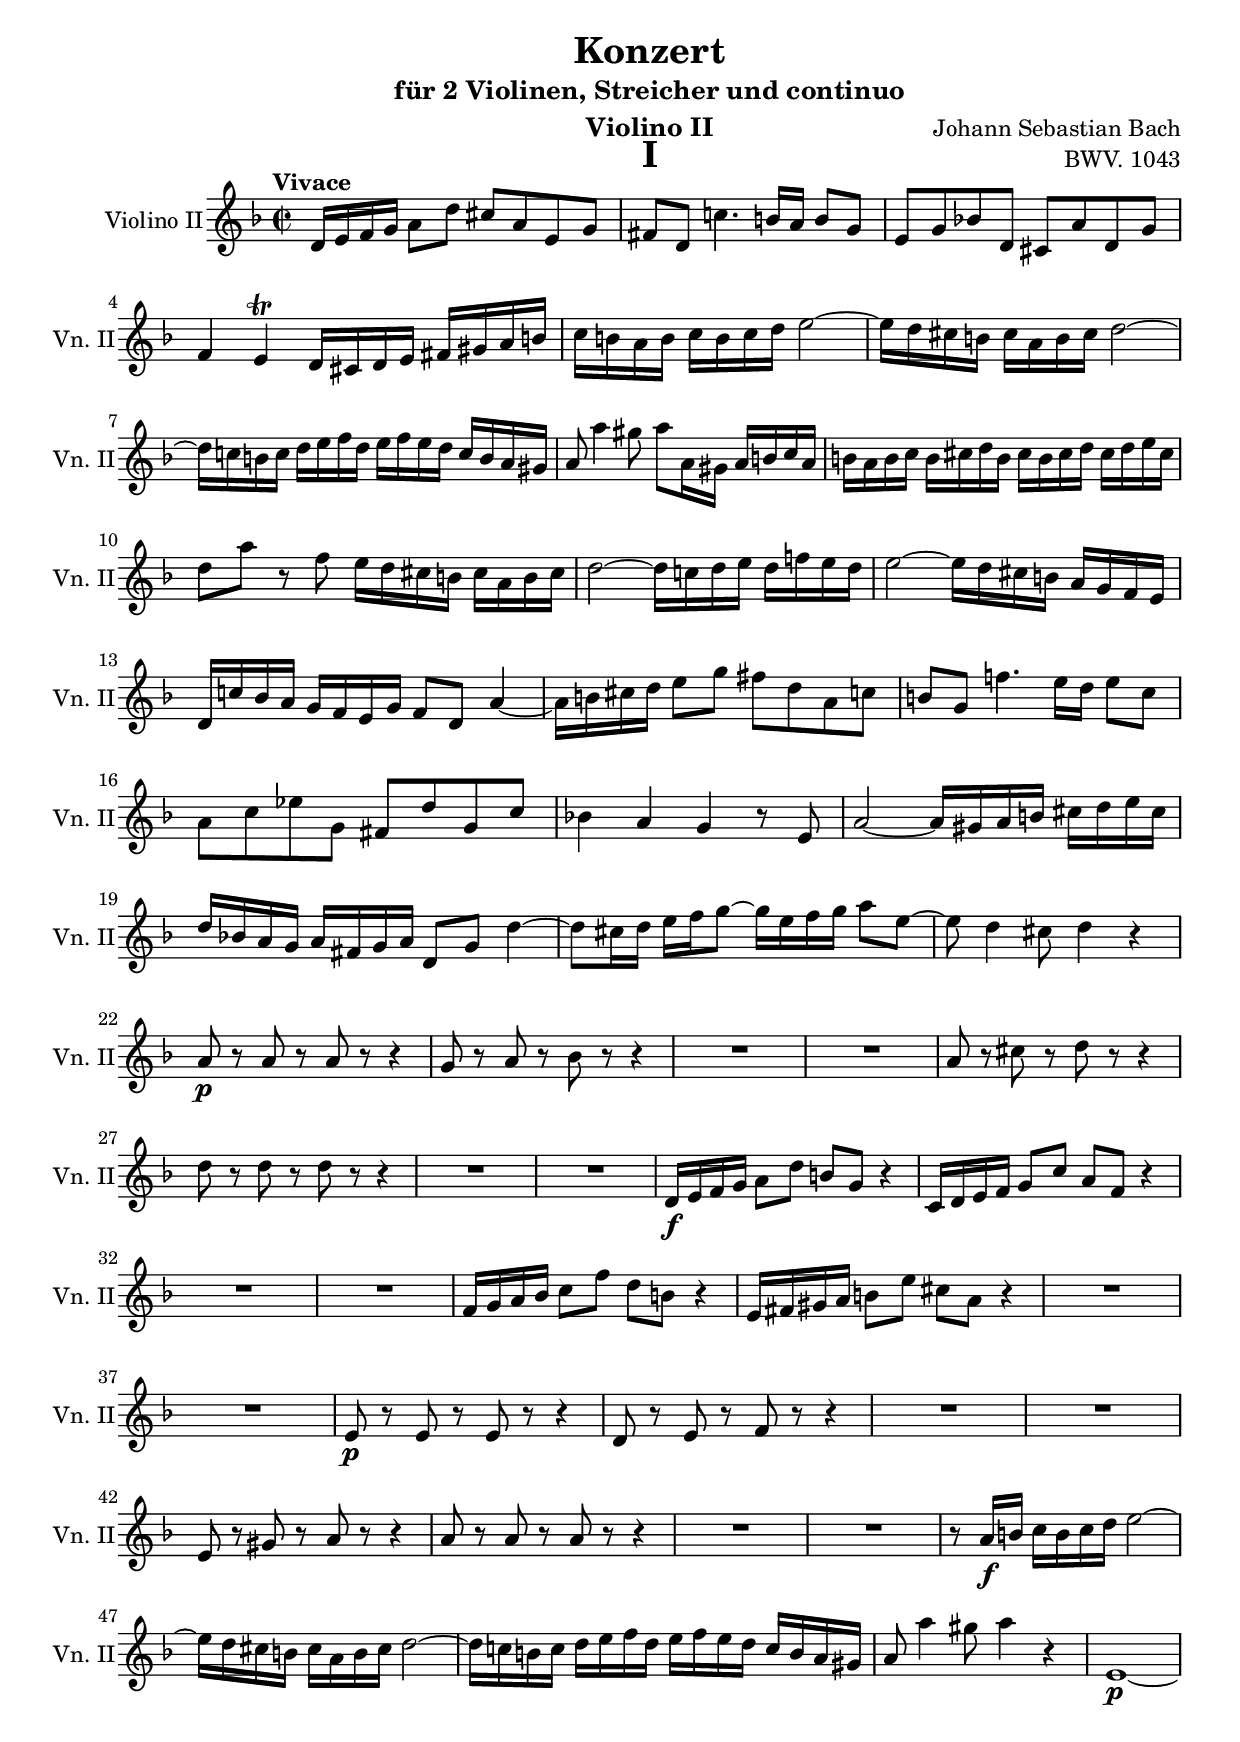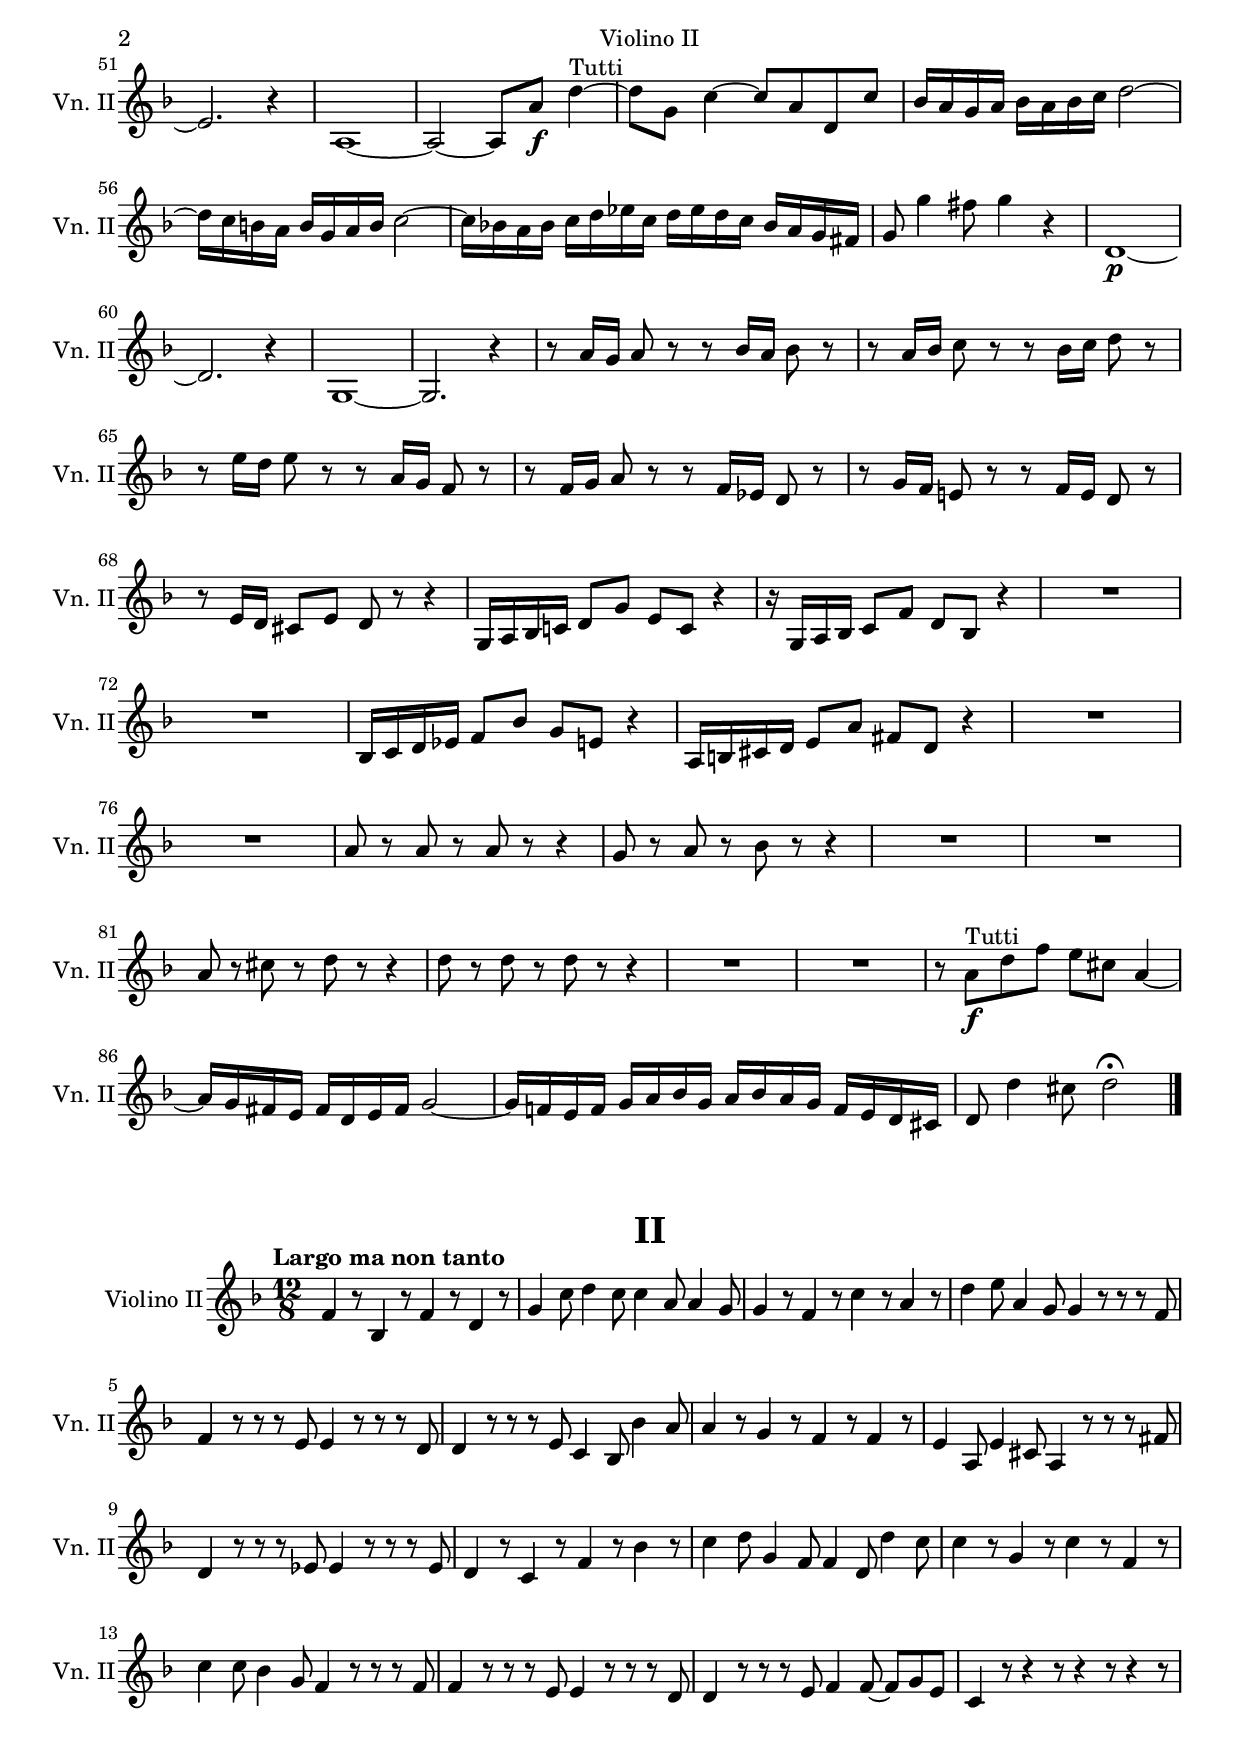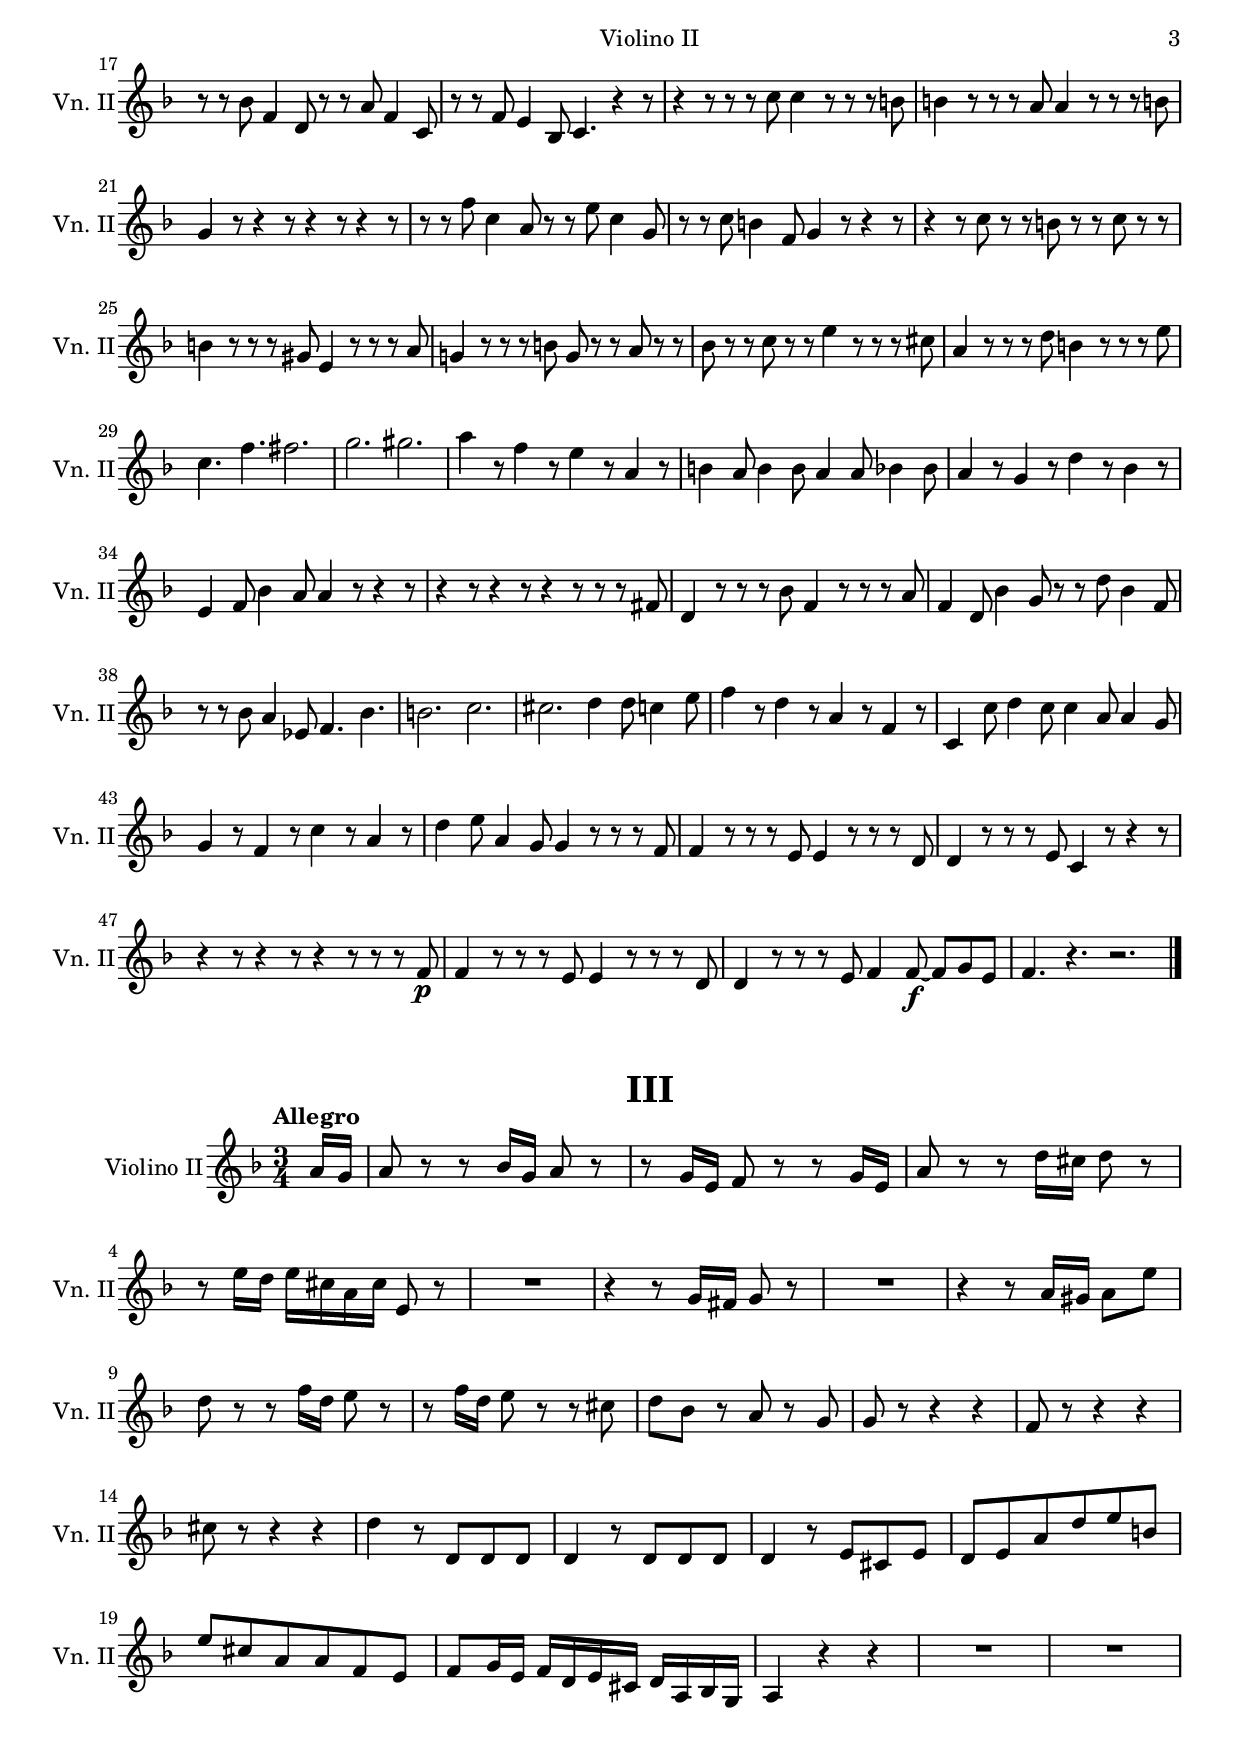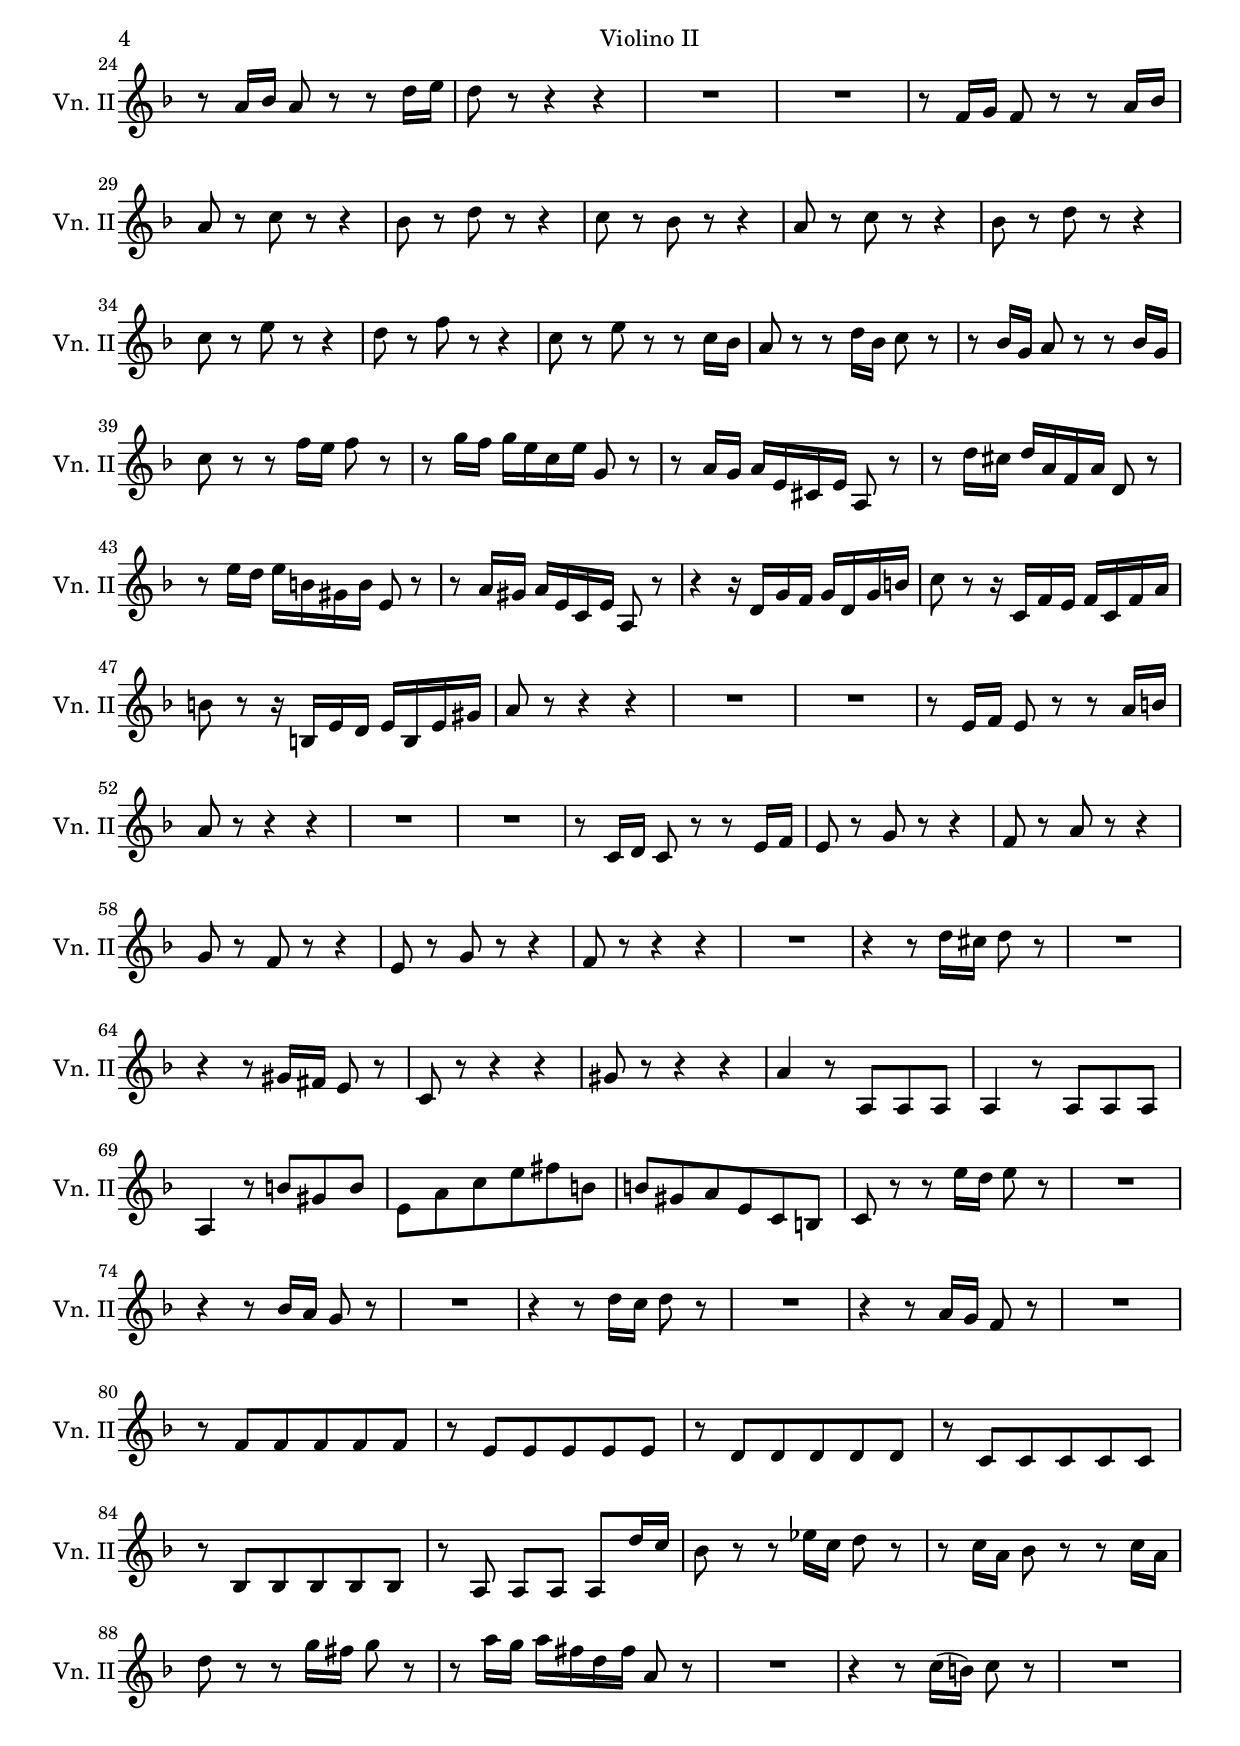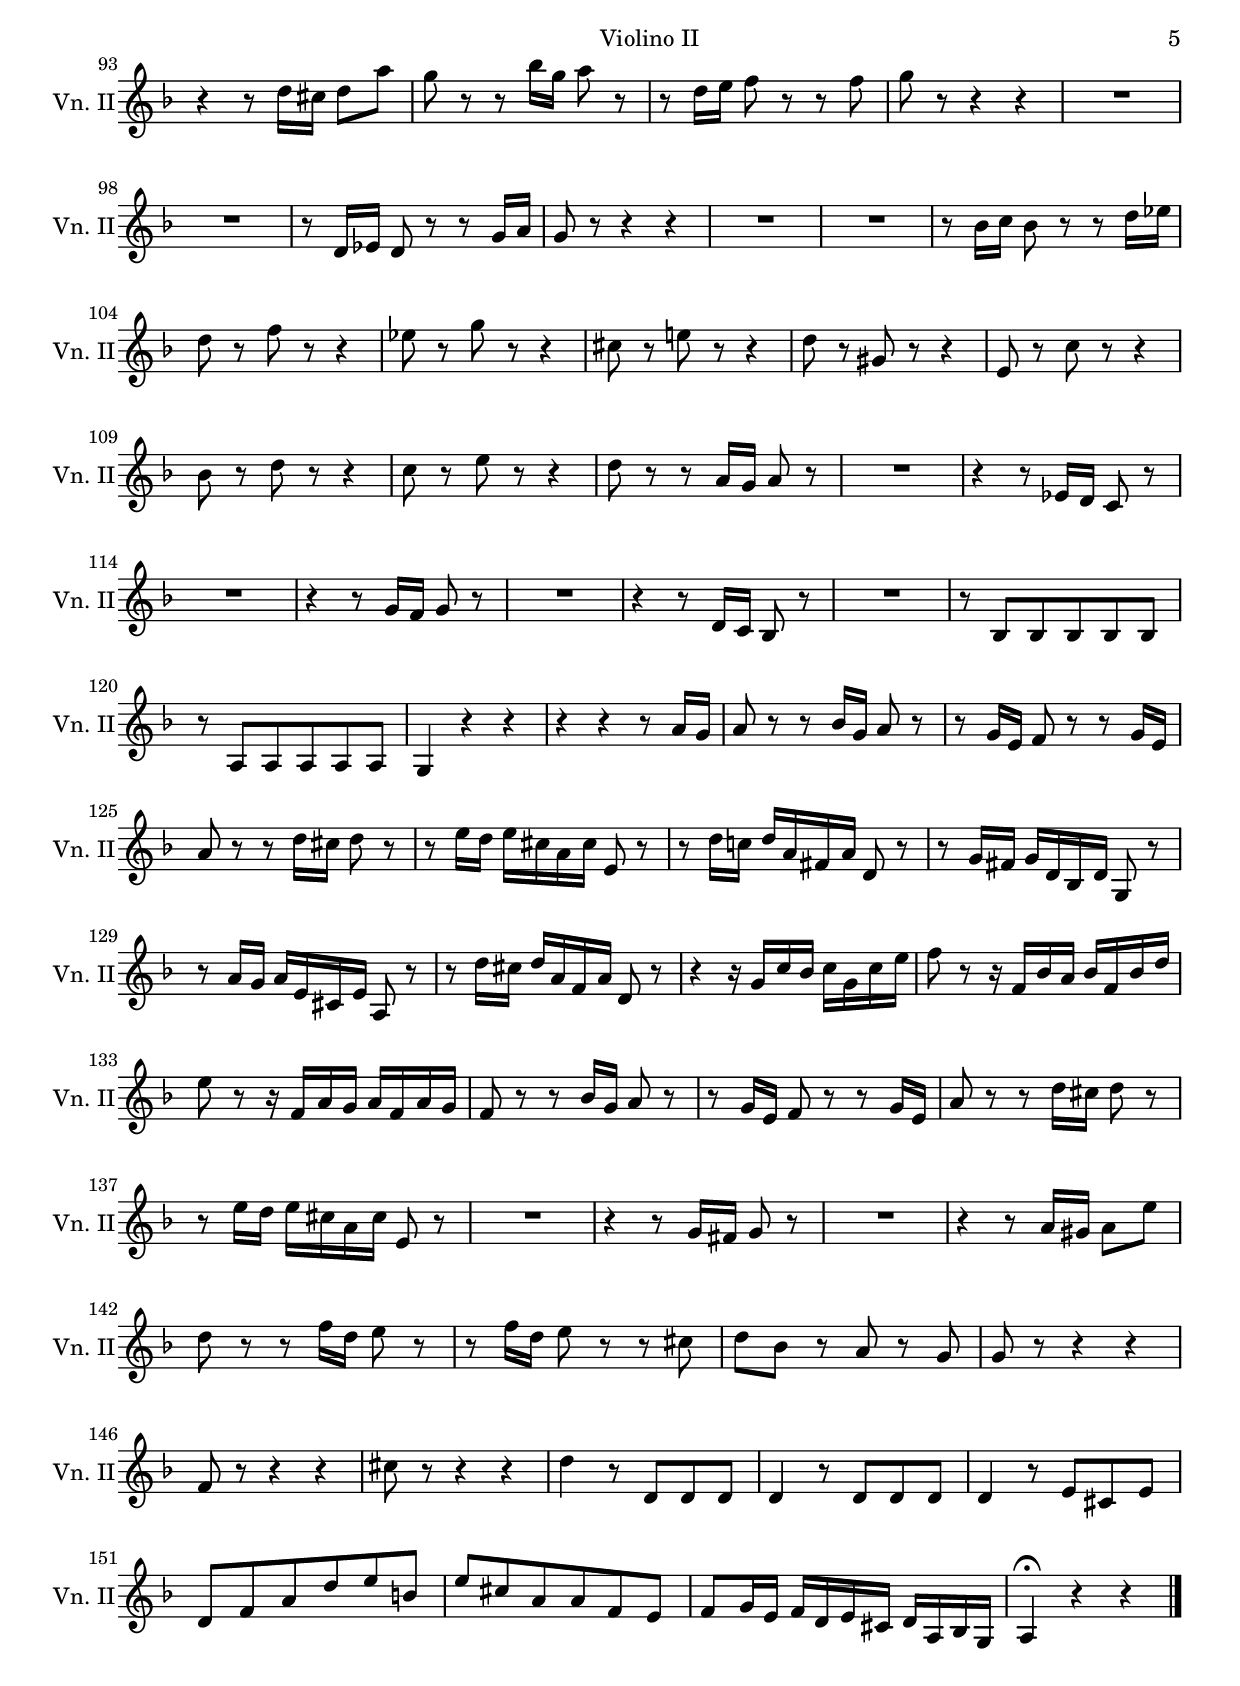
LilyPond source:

\include "../definitions.ily"
violinTwoFirstMov = \new Staff \relative c' {
  \set Staff.instrumentName = \vnIILN
  \set Staff.shortInstrumentName = \vnIISN
  \set Staff.midiInstrument = \vnMN
  \key d \minor
  \time 2/2
  \tempo \firstMovTempoText
  \set Timing.beamExceptions = #'((end . (((1 . 16) . (4 4 4 4)))))
  d16 e f g a8 d cis a e g |
  fis8 d c'!4. b16 a b8 g |
  e8 g bes! d, cis a' d, g |
  f4 e\trill d16 cis d e fis gis a b |
  c16 b a b c b c d e2~ |
  e16 d cis b cis a b cis d2~ |
  d16 c! b c d e f d e f e d c b a gis |
  a8 a'4 gis8 a a,16 gis a b c a |
  b16 a b c b cis d b cis b cis d cis d e cis |
  d8 a' r f e16 d cis b cis a b cis | % 10
  d2~ d16 c! d e d f! e d |
  e2~ e16 d cis b a g f e |
  d16 c'! bes a g f e g f8 d a'4~ |
  a16 b cis d e8 g fis d a c |
  b8 g f'!4. e16 d e8 c |
  a8 c es g, fis d' g, c |
  bes!4 a g r8 e |
  a2~ a16 gis a b cis d e cis |
  d16 bes! a g a fis g a d,8 g d'4~ |
  d8 cis16 d e f g8~ g16 e f g a8 e~ | % 20
  e8 d4 cis8 d4 r |
  a8\p r a r a r r4 |
  g8 r a r bes r r4 |
  R1*2 |
  a8 r cis r d r r4 |
  d8 r d r d r r4 |
  R1*2 |
  d,16\f e f g a8 d b g r4 | % 30
  c,16 d e f g8 c a f r4 |
  R1*2 |
  f16 g a bes c8 f d b r4 |
  e,16 fis gis a b8 e cis a r4 |
  R1*2 |
  e8\p r e r e r r4 |
  d8 r e r f r r4 |
  R1*2 | % 40
  e8 r gis r a r r4 |
  a8 r a r a r r4 |
  R1*2 |
  r8 a16\f b c b c d e2~ |
  e16 d cis b cis a b cis d2~ |
  d16 c! b c d e f d e f e d c b a gis |
  a8 a'4 gis8 a4 r |
  e,1\p~ | % 50
  e2. r4 |
  a,1~ |
  a2~ a8 a'\f d4^"Tutti" ~ |
  d8 g, c4~ c8 a d, c' |
  bes16 a g a bes a bes c d2~ |
  d16 c b a b g a b c2~ |
  c16 bes! a bes c d es c d es d c bes a g fis |
  g8 g'4 fis8 g4 r |
  d,1\p~ |
  d2. r4 | % 60
  g,1~ |
  g2. r4 |
  r8 a'16 g a8 r r bes16 a bes8 r |
  r8 a16 bes c8 r r bes16 c d8 r |
  r8 e16 d e8 r r a,16 g f8 r |
  r8 f16 g a8 r r f16 es d8 r |
  r8 g16 f e!8 r r f16 e d8 r |
  r8 e16 d cis8 e d r r4 |
  g,16 a bes c! d8 g e c r4 |
  r16 g a bes c8 f d bes r4 |
  R1*2 |
  bes16 c d es f8 bes g e r4 |
  a,16 b cis d e8 a fis d r4 |
  R1*2 |
  a'8 r a r a r r4 |
  g8 r a r bes r r4 |
  R1*2 | % 80
  a8 r cis r d r r4 |
  d8 r d r d r r4 |
  R1*2 |
  r8 a\f^"Tutti" d f e cis a4~ |
  a16 g fis e fis d e fis g2~ |
  g16 f! e f g a bes g a bes a g f e d cis |
  d8 d'4 cis8 d2\fermata \bar "|."
}

violinTwoSecondMov = \new Staff \relative c' {
  \set Staff.instrumentName = \vnIILN
  \set Staff.shortInstrumentName = \vnIISN
  \set Staff.midiInstrument = \vnMN
  \key f \major
  \time 12/8
  \tempo \secondMovTempoText

  f4 r8 bes,4 r8 f'4 r8 d4 r8 |
  g4 c8 d4 c8 c4 a8 a4 g8 |
  g4 r8 f4 r8 c'4 r8 a4 r8 |
  d4 e8 a,4 g8 g4 r8 r r f |
  f4 r8 r r e8 e4 r8 r r d |
  d4 r8 r r e c4 bes8 bes'4 a8 |
  a4 r8 g4 r8 f4 r8 f4 r8 |
  e4 a,8 e'4 cis8 a4 r8 r r fis' |
  d4 r8 r r es es4 r8 r r es |
  d4 r8 c4 r8 f4 r8 bes4 r8 | % 10
  c4 d8 g,4 f8 f4 d8 d'4 c8 |
  c4 r8 g4 r8 c4 r8 f,4 r8 |
  c'4 c8 bes4 g8 f4 r8 r r f |
  f4 r8 r r e e4 r8 r r d |
  d4 r8 r r e f4 f8~ f g e |
  c4 r8 r4 r8 r4 r8 r4 r8 |
  r8 r bes' f4 d8 r r a' f4 c8 |
  r8 r f8 e4 bes8 c4. r4 r8 |
  r4 r8 r r c' c4 r8 r r b |
  b4 r8 r r a a4 r8 r r b! | % 20
  g4 r8 r4 r8 r4 r8 r4 r8 |
  r8 r f' c4 a8 r r e' c4 g8 |
  r8 r c b4 f8 g4 r8 r4 r8 |
  r4 r8 c r r b r r c r r |
  b4 r8 r r gis e4 r8 r r a |
  g!4 r8 r r b g r r a r r |
  bes8 r r c r r e4 r8 r r cis |
  a4 r8 r r d b4 r8 r r e |
  c4. f4. fis2. |
  g2. gis | % 30
  a4 r8 f4 r8 e4 r8 a,4 r8 |
  b4 a8 b4 b8 a4 a8 bes4 bes8 |
  a4 r8 g4 r8 d'4 r8 bes4 r8 |
  e,4 f8 bes4 a8 a4 r8 r4 r8 |
  r4 r8 r4 r8 r4 r8 r r fis |
  d4 r8 r r bes' f4 r8 r r a |
  f4 d8 bes'4 g8 r r d' bes4 f8 |
  r8 r bes a4 es8 f4. bes4. |
  b2. c2. |
  cis2. d4 d8 c4 e8 | % 40
  f4 r8 d4 r8 a4 r8 f4 r8 |
  c4 c'8 d4 c8 c4 a8 a4 g8 |
  g4 r8 f4 r8 c'4 r8 a4 r8 |
  d4 e8 a,4 g8 g4 r8 r r f8 |
  f4 r8 r r e e4 r8 r r d |
  d4 r8 r r e c4 r8 r4 r8 |
  r4 r8 r4 r8 r4 r8 r r f\p |
  f4 r8 r r e e4 r8 r r d |
  d4 r8 r r e f4 f8\f~ f g e |
  f4. r r2. \bar "|."
}

violinTwoThirdMov = \new Staff \relative c'' {
  \set Staff.instrumentName = \vnIILN
  \set Staff.shortInstrumentName = \vnIISN
  \set Staff.midiInstrument = \vnMN
  \key d \minor
  \time 3/4
  \tempo \thirdMovTempoText

  \partial 8
  a16 g |
  a8 r r bes16 g a8 r |
  r8 g16 e f8 r r g16 e |
  a8 r r d16 cis d8 r |
  r8 e16 d e cis a cis e,8 r |
  R1*3/4 |
  r4 r8 g16 fis g8 r |
  R1*3/4 |
  r4 r8 a16 gis a8 e' |
  d8 r r f16 d e8 r |
  r8 f16 d e8 r r cis | % 10
  d8 bes r a r g |
  g8 r r4 r |
  f8 r r4 r |
  cis'8 r r4 r |
  d4 r8 d, d d |
  d4 r8 d d d |
  d4 r8 e cis e |
  d8 e a d e b |
  e8 cis a a f e |
  f8 g16 e f d e cis d a bes g | % 20
  a4 r r |
  R1*3/4*2 |
  r8 a'16 bes a8 r r d16 e |
  d8 r r4 r |
  R1*3/4*2 |
  r8 f,16 g f8 r r a16 bes |
  a8 r c r r4 |
  bes8 r d r r4 | % 30
  c8 r bes r r4 |
  a8 r c r r4 |
  bes8 r d r r4 |
  c8 r e r r4 |
  d8 r f r r4 |
  c8 r e r r c16 bes |
  a8 r r d16 bes c8 r |
  r8 bes16 g a8 r r bes16 g |
  c8 r r f16 e f8 r |
  r8 g16 f g e c e g,8 r | % 40
  r8 a16 g a e cis e a,8 r |
  r8 d'16 cis d a f a d,8 r |
  r8 e'16 d e b gis b e,8 r |
  r8 a16 gis a e c e a,8 r |
  r4 r16 d g f g d g b |
  c8 r8 r16 c, f e f c f a |
  b8 r r16 b, e d e b e gis |
  a8 r r4 r |
  R1*3/4*2 |
  r8 e16 f e8 r r a16 b |
  a8 r r4 r |
  R1*3/4*2 |
  r8 c,16 d c8 r r e16 f |
  e8 r g r r4 |
  f8 r a r r4 |
  g8 r f r r4 |
  e8 r g r r4 |
  f8 r r4 r | % 60
  R1*3/4 |
  r4 r8 d'16 cis d8 r |
  R1*3/4 |
  r4 r8 gis,16 fis e8 r |
  c8 r r4 r |
  gis'8 r r4 r |
  a4 r8 a, a a |
  a4 r8 a a a |
  a4 r8 b' gis b |
  e,8 a c e fis b, | % 70
  b8 gis a e c b |
  c8 r r e'16 d e8 r |
  R1*3/4 |
  r4 r8 bes16 a g8 r |
  R1*3/4 |
  r4 r8 d'16 c d8 r |
  R1*3/4 |
  r4 r8 a16 g f8 r |
  R1*3/4 |
  r8 f f f f f | %80
  r8 e e e e e |
  r8 d d d d d |
  r8 c c c c c |
  r8 bes bes bes bes bes |
  r8 a a a a d'16 c |
  bes8 r r es16 c d8 r |
  r8 c16 a bes8 r r c16 a |
  d8 r r g16 fis g8 r |
  r8 a16 g a fis d fis a,8 r |
  R1*3/4 | % 90
  r4 r8 c16( b) c8 r |
  R1*3/4 |
  r4 r8 d16 cis d8 a' |
  g8 r r bes16 g a8 r |
  r8 d,16 e f8 r r f |
  g8 r r4 r |
  R1*3/4*2 |
  r8 d,16 es d8 r r g16 a |
  g8 r r4 r | % 100
  R1*3/4*2 |
  r8 bes16 c bes8 r r d16 es |
  d8 r f r r4 |
  es8 r g r r4 |
  cis,8 r e! r r4 |
  d8 r gis, r r4 |
  e8 r c' r r4 |
  bes8 r d r r4 |
  c8 r e r r4 | % 110
  d8 r r a16 g a8 r |
  R1*3/4 |
  r4 r8 es16 d c8 r |
  R1*3/4 |
  r4 r8 g'16 f g8 r |
  R1*3/4 |
  r4 r8 d16 c bes8 r |
  R1*3/4 |
  r8 bes bes bes bes bes |
  r8 a a a a a | % 120
  g4 r r |
  r4 r r8 a'16 g |
  a8 r r bes16 g a8 r |
  r8 g16 e f8 r r g16 e |
  a8 r r d16 cis d8 r |
  r8 e16 d e cis a cis e,8 r |
  r8 d'16 c! d a fis a d,8 r |
  r8 g16 fis g d bes d g,8 r |
  r8 a'16 g a e cis e a,8 r |
  r8 d'16 cis d a f a d,8 r | % 130
  r4 r16 g c bes c g c e |
  f8 r r16 f, bes a bes f bes d |
  e8 r r16 f, a g a f a g |
  f8 r r bes16 g a8 r |
  r8 g16 e f8 r r g16 e |
  a8 r r d16 cis d8 r |
  r8 e16 d e cis a cis e,8 r |
  R1*3/4 |
  r4 r8 g16 fis g8 r |
  R1*3/4 | % 140
  r4 r8 a16 gis a8 e' |
  d8 r r f16 d e8 r |
  r8 f16 d e8 r r cis |
  d8 bes r a r g |
  g8 r r4 r |
  f8 r r4 r |
  cis'8 r r4 r |
  d4 r8 d, d d |
  d4 r8 d d d |
  d4 r8 e cis e | % 150
  d8 f a d e b |
  e8 cis a a f e |
  f8 g16 e f d e cis d a bes g |
  a4\fermata r r \bar "|."
}


\paper {
  ragged-bottom = ##t
  check-consistency = ##t
  left-margin = 20
  scoreTitleMarkup = \pieceMarkup
}
\header {
  title = \title
  subtitle = \subtitle
  composer = \composer
  opus = \opus
  instrument = \vnIILN
}
\score {
  \violinTwoFirstMov
  \header {
    piece = "I"
  }
}
\score {
  \violinTwoSecondMov
  \header {
    piece = "II"
    opus = ##f
  }
}
\score {
  \violinTwoThirdMov
  \header {
    piece = "III"
    opus = ##f
  }
}
